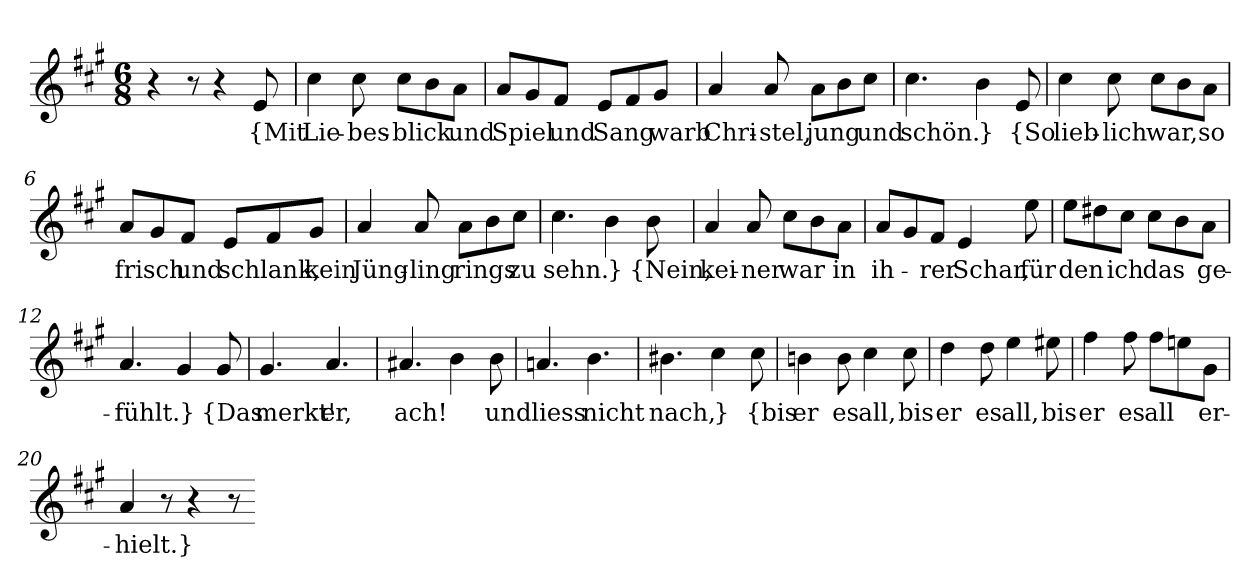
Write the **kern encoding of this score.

**kern	**text
*part1	*part1
*staff1	*staff1
*clefG2	*
*k[f#c#g#]	*
*M6/8	*
=	=
4r	.
8r	.
4r	.
8e	{Mit
=1	=1
4cc#	Lie-
8cc#	-bes-
8cc#\L	-blick
8b\	.
8a\J	und
=2	=2
8a/L	Spiel
8g#/	.
8f#/J	und
8e/L	Sang
8f#/	.
8g#/J	warb
=3	=3
4a	Chri-
8a	-stel,
8a\L	jung
8b\	.
8cc#\J	und
=4	=4
4.cc#	schön.
4b	}
8e	{So
=5	=5
4cc#	lieb-
8cc#	-lich
8cc#\L	war,
8b\	.
8a\J	so
=6	=6
8a/L	frisch
8g#/	.
8f#/J	und
8e/L	schlank,
8f#/	.
8g#/J	kein
=7	=7
4a	Jüng-
8a	-ling
8a\L	rings
8b\	.
8cc#\J	zu
=8	=8
4.cc#	sehn.
4b	}
8b	{Nein,
=9	=9
4a	kei-
8a	-ner
8cc#\L	war
8b\	.
8a\J	in
=10	=10
8a/L	ih-
8g#/	.
8f#/J	-rer
4e	Schar,
8ee	für
=11	=11
8ee\L	den
8dd#X\	.
8cc#\J	ich
8cc#\L	das
8b\	.
8a\J	ge-
=12	=12
4.a	-fühlt.
4g#	}
8g#	{Das
=13	=13
4.g#	merkt'
4.a	er,
=14	=14
4.a#X	ach!
4b	.
8b	und
=15	=15
4.an	liess
4.b	nicht
=16	=16
4.b#X	nach,
4cc#	}
8cc#	{bis
=17	=17
4bn	er
8b	es
4cc#	all,
8cc#	bis
=18	=18
4dd	er
8dd	es
4ee	all,
8ee#X	bis
=19	=19
4ff#	er
8ff#	es
8ff#\L	all
8een\	.
8g#\J	er-
=20	=20
4a	-hielt.}
8r	.
4r	.
8r	.
=-	=-
*-	*-
